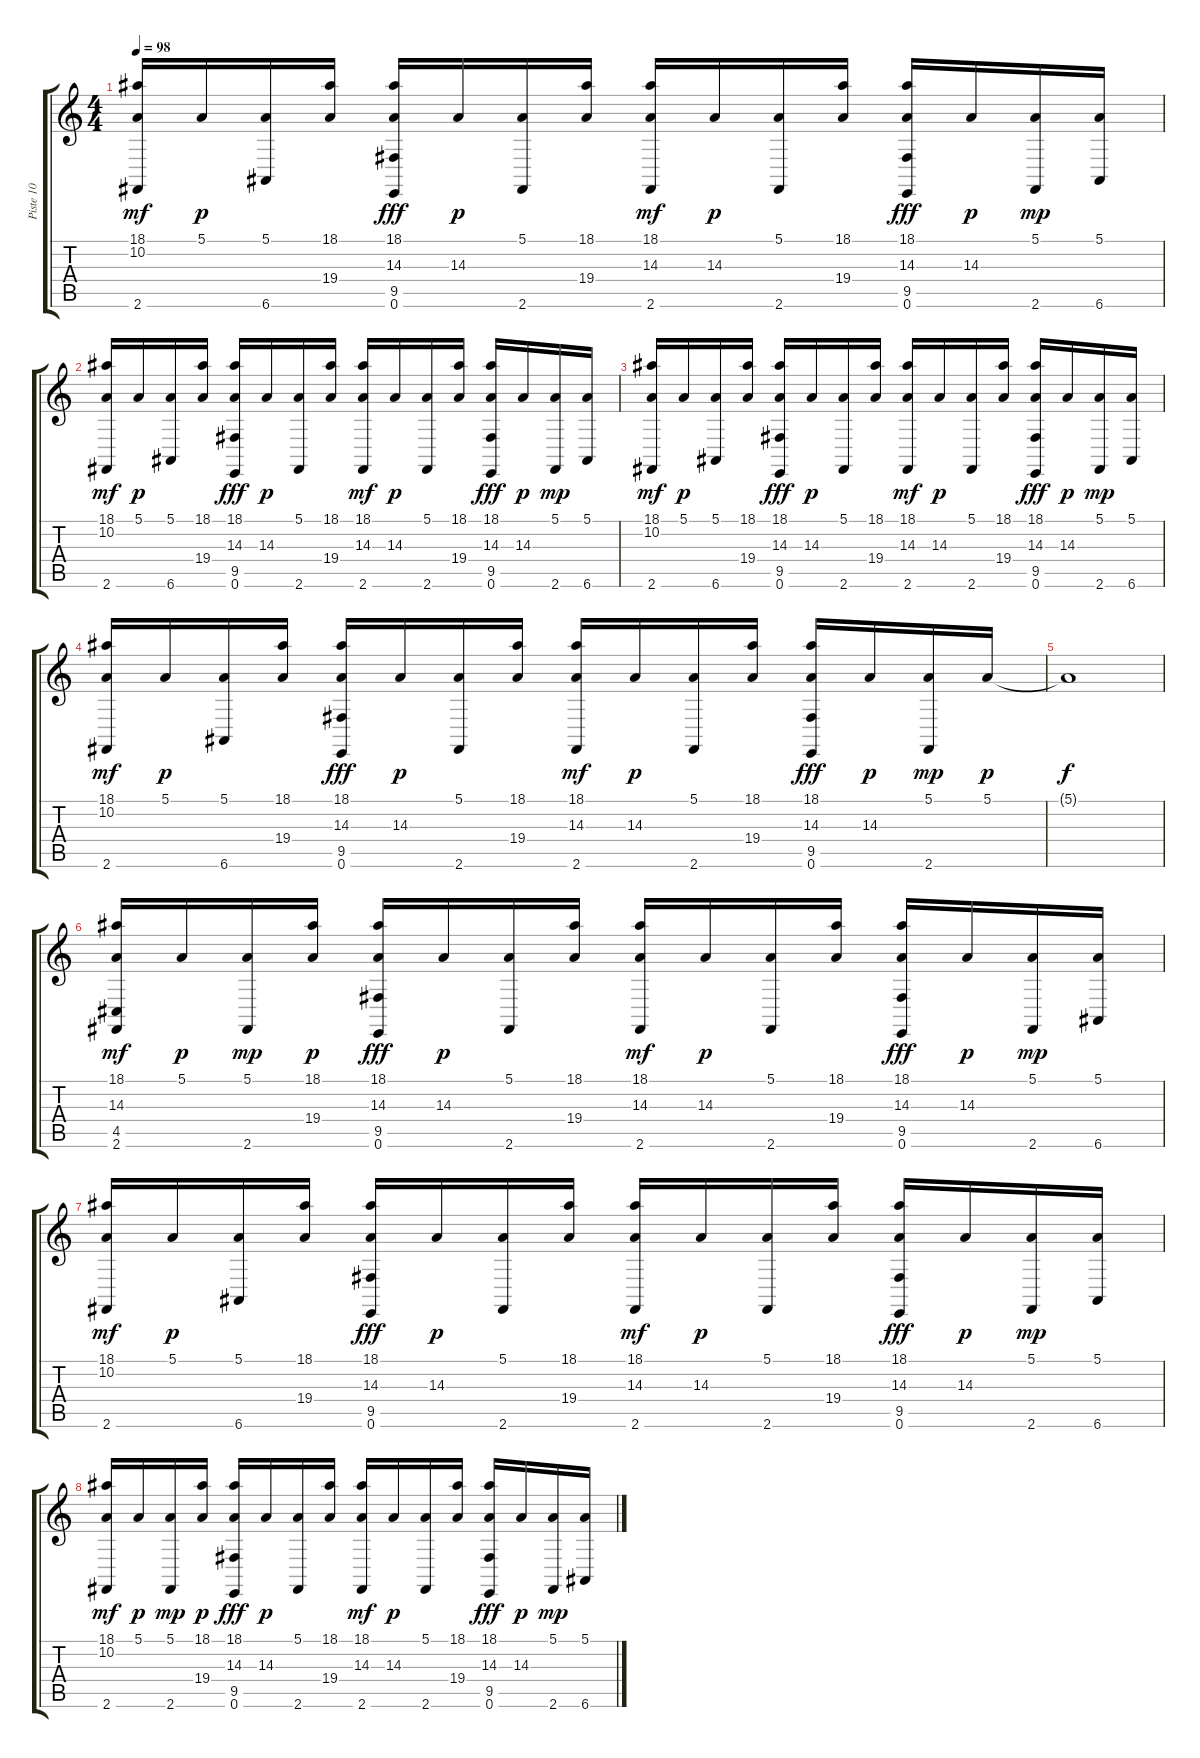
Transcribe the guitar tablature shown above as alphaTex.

\track ("Piste 10" "Piste 10") {instrument synthdrum}
\staff {score tabs}
\tuning (E4 B3 G3 D3 A2 E2) {hide}
\ts (4 4)
\tempo 98
\clef g2
\ks c
(18.1 10.2 2.6).16{dy mf} 5.1.16{dy p} (5.1 6.6).16 (18.1 19.4).16 (18.1 14.3 9.5 0.6).16{dy fff} 14.3.16{dy p} (5.1 2.6).16 (18.1 19.4).16 (18.1 14.3 2.6).16{dy mf} 14.3.16{dy p} (5.1 2.6).16 (18.1 19.4).16 (18.1 14.3 9.5 0.6).16{dy fff} 14.3.16{dy p} (5.1 2.6).16{dy mp} (5.1 6.6).16 |
(18.1 10.2 2.6).16{dy mf} 5.1.16{dy p} (5.1 6.6).16 (18.1 19.4).16 (18.1 14.3 9.5 0.6).16{dy fff} 14.3.16{dy p} (5.1 2.6).16 (18.1 19.4).16 (18.1 14.3 2.6).16{dy mf} 14.3.16{dy p} (5.1 2.6).16 (18.1 19.4).16 (18.1 14.3 9.5 0.6).16{dy fff} 14.3.16{dy p} (5.1 2.6).16{dy mp} (5.1 6.6).16 |
(18.1 10.2 2.6).16{dy mf} 5.1.16{dy p} (5.1 6.6).16 (18.1 19.4).16 (18.1 14.3 9.5 0.6).16{dy fff} 14.3.16{dy p} (5.1 2.6).16 (18.1 19.4).16 (18.1 14.3 2.6).16{dy mf} 14.3.16{dy p} (5.1 2.6).16 (18.1 19.4).16 (18.1 14.3 9.5 0.6).16{dy fff} 14.3.16{dy p} (5.1 2.6).16{dy mp} (5.1 6.6).16 |
(18.1 10.2 2.6).16{dy mf} 5.1.16{dy p} (5.1 6.6).16 (18.1 19.4).16 (18.1 14.3 9.5 0.6).16{dy fff} 14.3.16{dy p} (5.1 2.6).16 (18.1 19.4).16 (18.1 14.3 2.6).16{dy mf} 14.3.16{dy p} (5.1 2.6).16 (18.1 19.4).16 (18.1 14.3 9.5 0.6).16{dy fff} 14.3.16{dy p} (5.1 2.6).16{dy mp} 5.1.16{dy p} |
5.1{t}.1{dy f} |
(18.1 14.3 4.5 2.6).16{dy mf} 5.1.16{dy p} (5.1 2.6).16{dy mp} (18.1 19.4).16{dy p} (18.1 14.3 9.5 0.6).16{dy fff} 14.3.16{dy p} (5.1 2.6).16 (18.1 19.4).16 (18.1 14.3 2.6).16{dy mf} 14.3.16{dy p} (5.1 2.6).16 (18.1 19.4).16 (18.1 14.3 9.5 0.6).16{dy fff} 14.3.16{dy p} (5.1 2.6).16{dy mp} (5.1 6.6).16 |
(18.1 10.2 2.6).16{dy mf} 5.1.16{dy p} (5.1 6.6).16 (18.1 19.4).16 (18.1 14.3 9.5 0.6).16{dy fff} 14.3.16{dy p} (5.1 2.6).16 (18.1 19.4).16 (18.1 14.3 2.6).16{dy mf} 14.3.16{dy p} (5.1 2.6).16 (18.1 19.4).16 (18.1 14.3 9.5 0.6).16{dy fff} 14.3.16{dy p} (5.1 2.6).16{dy mp} (5.1 6.6).16 |
(18.1 10.2 2.6).16{dy mf} 5.1.16{dy p} (5.1 2.6).16{dy mp} (18.1 19.4).16{dy p} (18.1 14.3 9.5 0.6).16{dy fff} 14.3.16{dy p} (5.1 2.6).16 (18.1 19.4).16 (18.1 14.3 2.6).16{dy mf} 14.3.16{dy p} (5.1 2.6).16 (18.1 19.4).16 (18.1 14.3 9.5 0.6).16{dy fff} 14.3.16{dy p} (5.1 2.6).16{dy mp} (5.1 6.6).16
